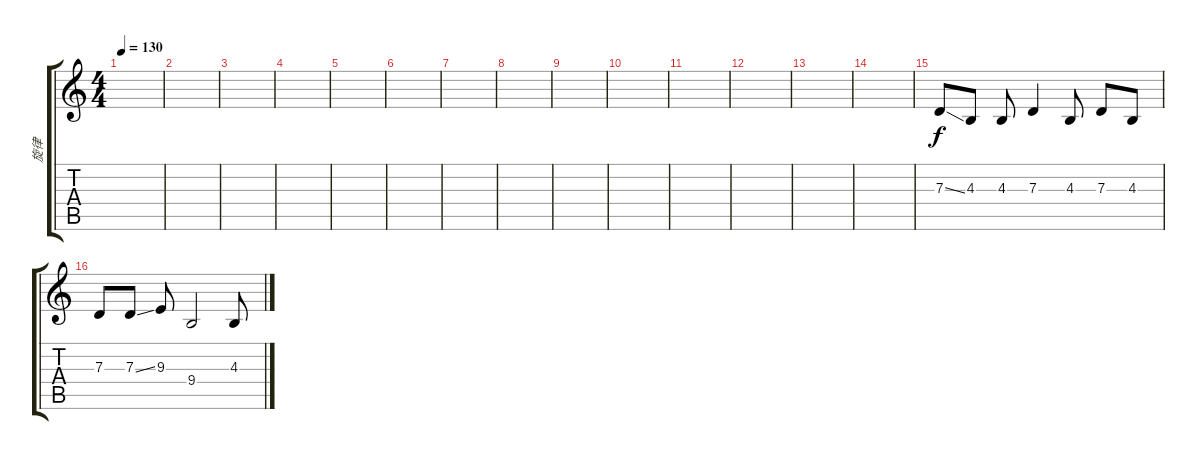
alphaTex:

\track ("旋律" "旋律") {instrument choiraahs}
\staff {score tabs}
\tuning (E4 B3 G3 D3 A2 E2) {hide}
\ts (4 4)
\tempo 130
\clef g2
\ks c
|
|
|
|
|
|
|
|
|
|
|
|
|
|
7.3{ss}.8 4.3.8 4.3.8 7.3.4 4.3.8 7.3.8 4.3.8 |
7.3.8 7.3{ss}.8 9.3.8 9.4.2 4.3.8
